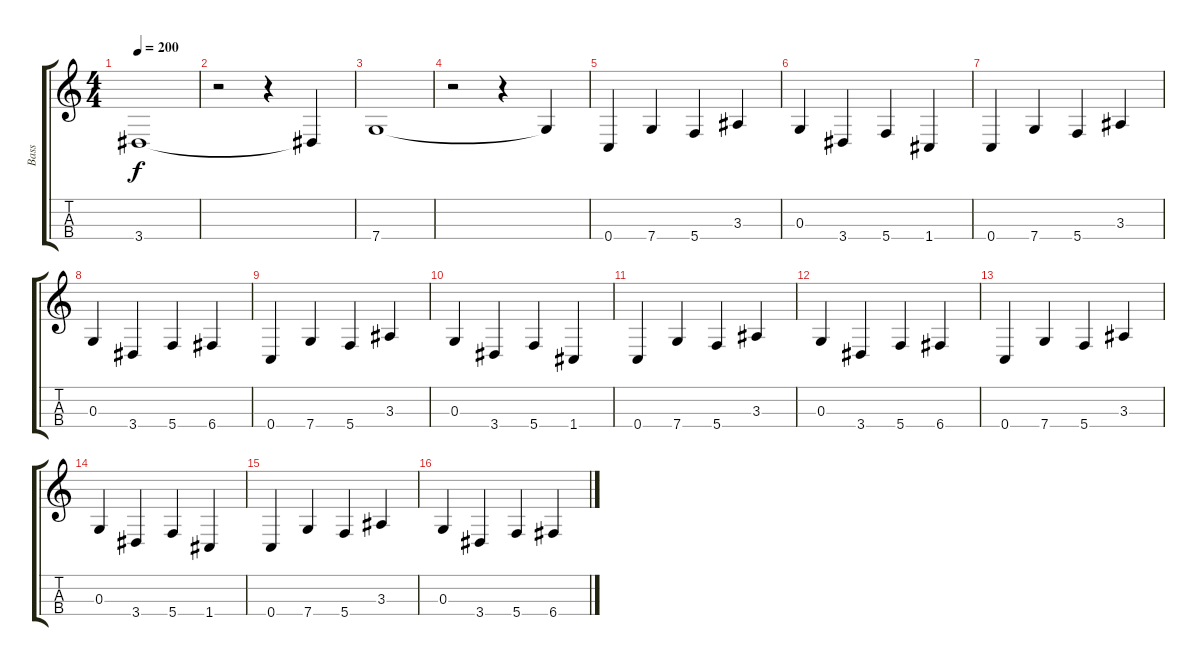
\track ("Bass" "Bass") {instrument electricbasspick}
\staff {score tabs}
\tuning (F3 C3 G2 C2) {hide}
\ts (4 4)
\tempo 200
\clef g2
\ks c
3.4.1{dy f} |
r.2 r.4 3.4{t}.4 |
7.4.1 |
r.2 r.4 7.4{t}.4 |
0.4.4 7.4.4 5.4.4 3.3.4 |
0.3.4 3.4.4 5.4.4 1.4.4 |
0.4.4 7.4.4 5.4.4 3.3.4 |
0.3.4 3.4.4 5.4.4 6.4.4 |
0.4.4 7.4.4 5.4.4 3.3.4 |
0.3.4 3.4.4 5.4.4 1.4.4 |
0.4.4 7.4.4 5.4.4 3.3.4 |
0.3.4 3.4.4 5.4.4 6.4.4 |
0.4.4 7.4.4 5.4.4 3.3.4 |
0.3.4 3.4.4 5.4.4 1.4.4 |
0.4.4 7.4.4 5.4.4 3.3.4 |
0.3.4 3.4.4 5.4.4 6.4.4
